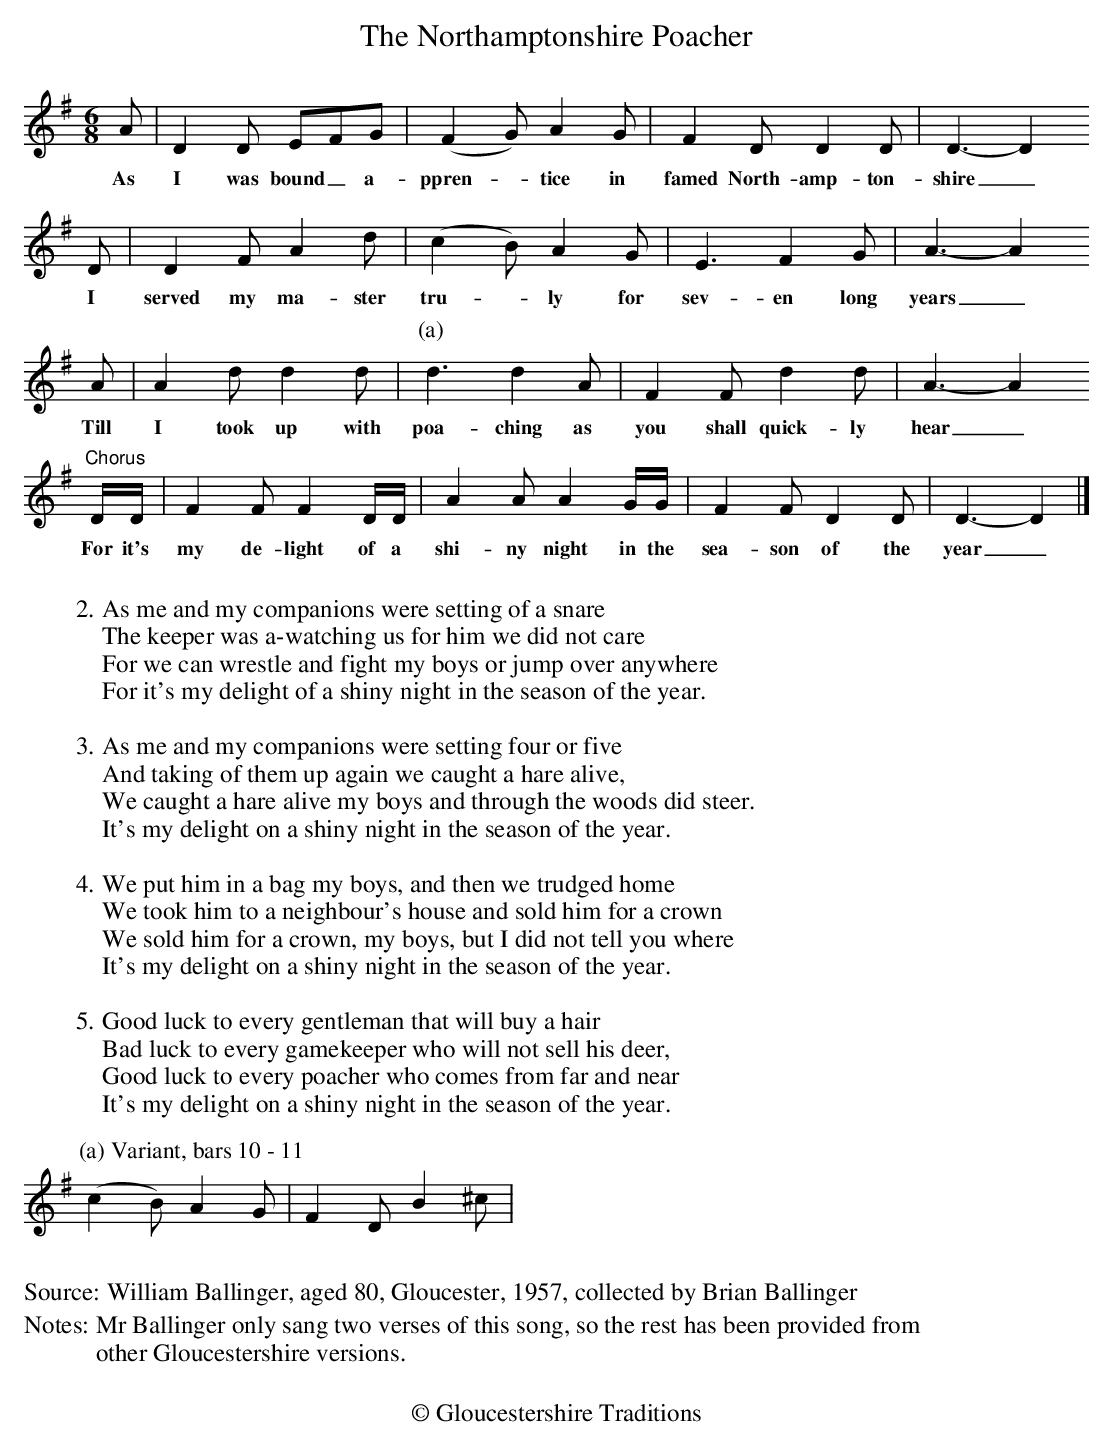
X:1
T: The Northamptonshire Poacher
M: 6/8
L: 1/8
K: Dmix
A | D2D EFG | (F2G) A2G | F2D D2D | D3-D2
w:As I was bound_ a-ppren-- tice in famed North-amp-ton-shire_
D | D2FA2d | (c2B) A2G | E3F2G | A3-A2
w:I served my ma-ster tru--ly for sev-en long years_
A | A2dd2d | [P:(a)]d3d2A | F2Fd2d | A3-A2
w:Till I took up with poa-ching as you shall quick-ly hear_
"Chorus"D/D/ | F2FF2D/D/ | A2AA2G/G/ | F2FD2D | D3-D2 |]
w:For it's my de-light of a shi-ny night in the sea-son of the year_
W:
W:2.As me and my companions were setting of a snare
W:The keeper was a-watching us for him we did not care
W:For we can wrestle and fight my boys or jump over anywhere
W:For it's my delight of a shiny night in the season of the year.
W:
W:3.As me and my companions were setting four or five
W:And taking of them up again we caught a hare alive,
W:We caught a hare alive my boys and through the woods did steer.
W:It's my delight on a shiny night in the season of the year.
W:
W:4.We put him in a bag my boys, and then we trudged home
W:We took him to a neighbour's house and sold him for a crown
W:We sold him for a crown, my boys, but I did not tell you where
W:It's my delight on a shiny night in the season of the year.
W:
W:5. Good luck to every gentleman that will buy a hair
W:Bad luck to every gamekeeper who will not sell his deer,
W:Good luck to every poacher who comes from far and near
W:It's my delight on a shiny night in the season of the year.
%%text
%%text
[P:(a) Variant, bars 10 - 11](c2B) A2G |F2DB2^c|
